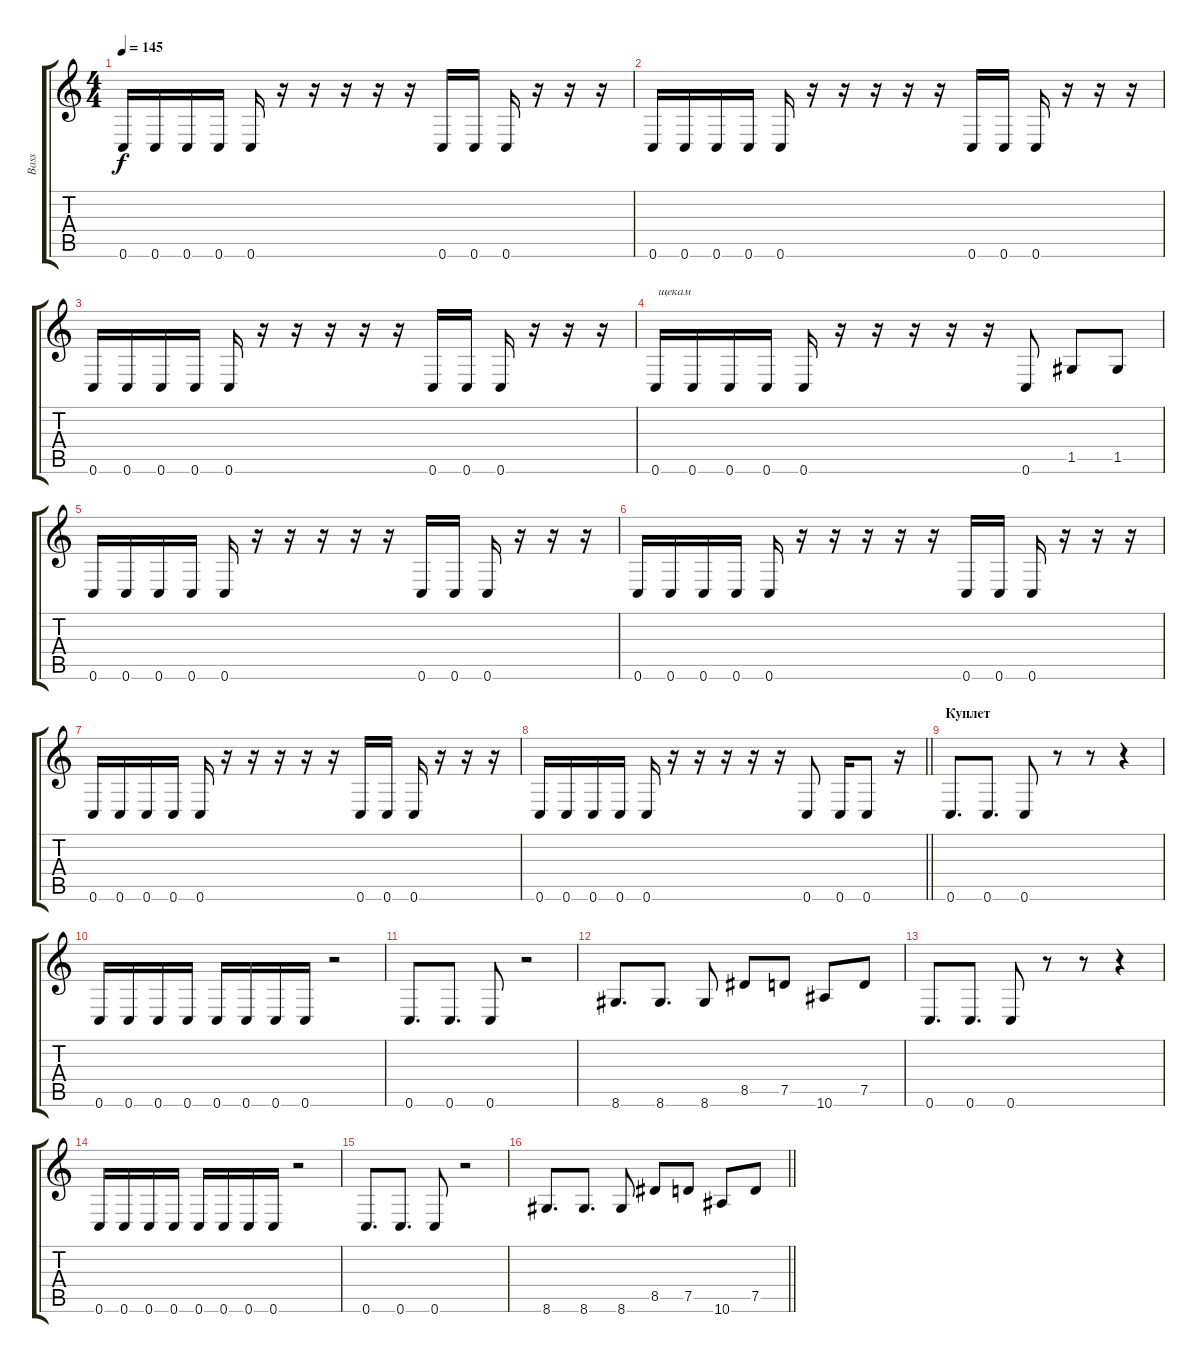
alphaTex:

\track ("Bass" "Bass") {instrument electricbasspick}
\staff {score tabs}
\tuning (D4 A3 F3 C3 G2 C2) {hide}
\ts (4 4)
\tempo 145
\clef g2
\ks c
0.6.16{dy f} 0.6.16 0.6.16 0.6.16 0.6.16 r.16 r.16 r.16 r.16 r.16 0.6.16 0.6.16 0.6.16 r.16 r.16 r.16 |
0.6.16 0.6.16 0.6.16 0.6.16 0.6.16 r.16 r.16 r.16 r.16 r.16 0.6.16 0.6.16 0.6.16 r.16 r.16 r.16 |
0.6.16 0.6.16 0.6.16 0.6.16 0.6.16 r.16 r.16 r.16 r.16 r.16 0.6.16 0.6.16 0.6.16 r.16 r.16 r.16 |
0.6.16{txt " щекам "} 0.6.16 0.6.16 0.6.16 0.6.16 r.16 r.16 r.16 r.16 r.16 0.6.8 1.5.8 1.5.8 |
0.6.16 0.6.16 0.6.16 0.6.16 0.6.16 r.16 r.16 r.16 r.16 r.16 0.6.16 0.6.16 0.6.16 r.16 r.16 r.16 |
0.6.16 0.6.16 0.6.16 0.6.16 0.6.16 r.16 r.16 r.16 r.16 r.16 0.6.16 0.6.16 0.6.16 r.16 r.16 r.16 |
0.6.16 0.6.16 0.6.16 0.6.16 0.6.16 r.16 r.16 r.16 r.16 r.16 0.6.16 0.6.16 0.6.16 r.16 r.16 r.16 |
\barLineRight lightlight
0.6.16 0.6.16 0.6.16 0.6.16 0.6.16 r.16 r.16 r.16 r.16 r.16 0.6.8 0.6.16 0.6.8 r.16 |
\section ("" "Куплет")
0.6.8{d} 0.6.8{d} 0.6.8 r.8 r.8 r.4 |
0.6.16 0.6.16 0.6.16 0.6.16 0.6.16 0.6.16 0.6.16 0.6.16 r.2 |
0.6.8{d} 0.6.8{d} 0.6.8 r.2 |
8.6.8{d} 8.6.8{d} 8.6.8 8.5.8 7.5.8 10.6.8 7.5.8 |
0.6.8{d} 0.6.8{d} 0.6.8 r.8 r.8 r.4 |
0.6.16 0.6.16 0.6.16 0.6.16 0.6.16 0.6.16 0.6.16 0.6.16 r.2 |
0.6.8{d} 0.6.8{d} 0.6.8 r.2 |
\barLineRight lightlight
8.6.8{d} 8.6.8{d} 8.6.8 8.5.8 7.5.8 10.6.8 7.5.8
